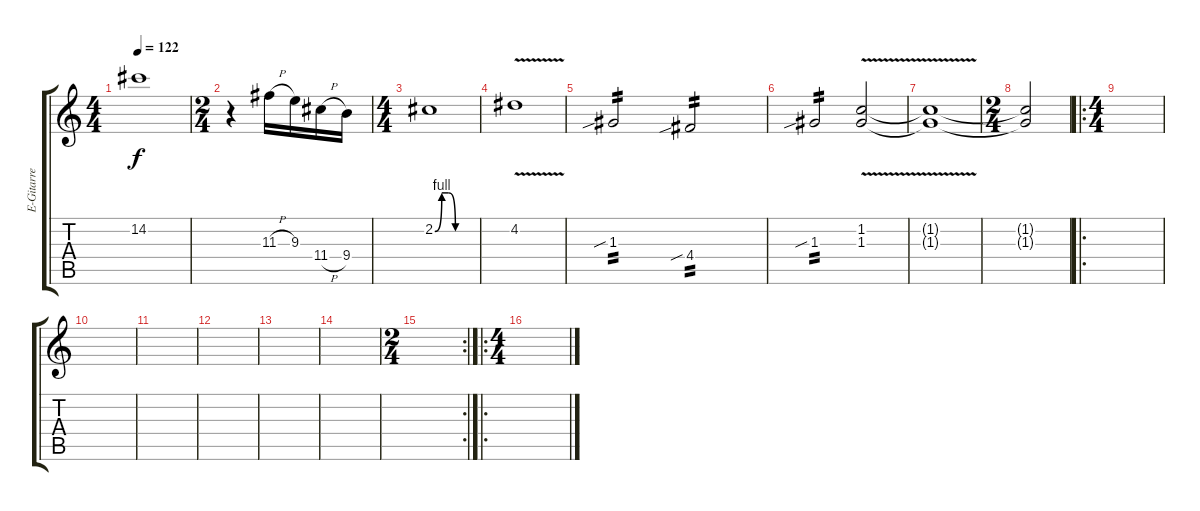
\track ("E-Gitarre" "E-Gitarre") {instrument distortionguitar}
\staff {score tabs}
\tuning (E4 B3 G3 D3 A2 E2) {hide}
\ts (4 4)
\tempo 122
\clef g2
\ks c
14.2{t}.1{dy f} |
\ts (2 4)
r.4 11.3{h}.16 9.3.16 11.4{h}.16 9.4.16 |
\ts (4 4)
2.2{be (custom 0 0 10 4 20 4 30 0 60 0)}.1 |
4.2{v}.1 |
1.3{sib}.2{tp 2} 4.4{sib}.2{tp 2} |
1.3{sib}.2{tp 2} (1.2{v} 1.3{v}).2 |
(1.2{t} 1.3{t}).1 |
\ts (2 4)
(1.2{t} 1.3{t}).2 |
\ro
\ts (4 4)
|
|
|
|
|
|
\rc 2
\ts (2 4)
|
\ro
\ts (4 4)
